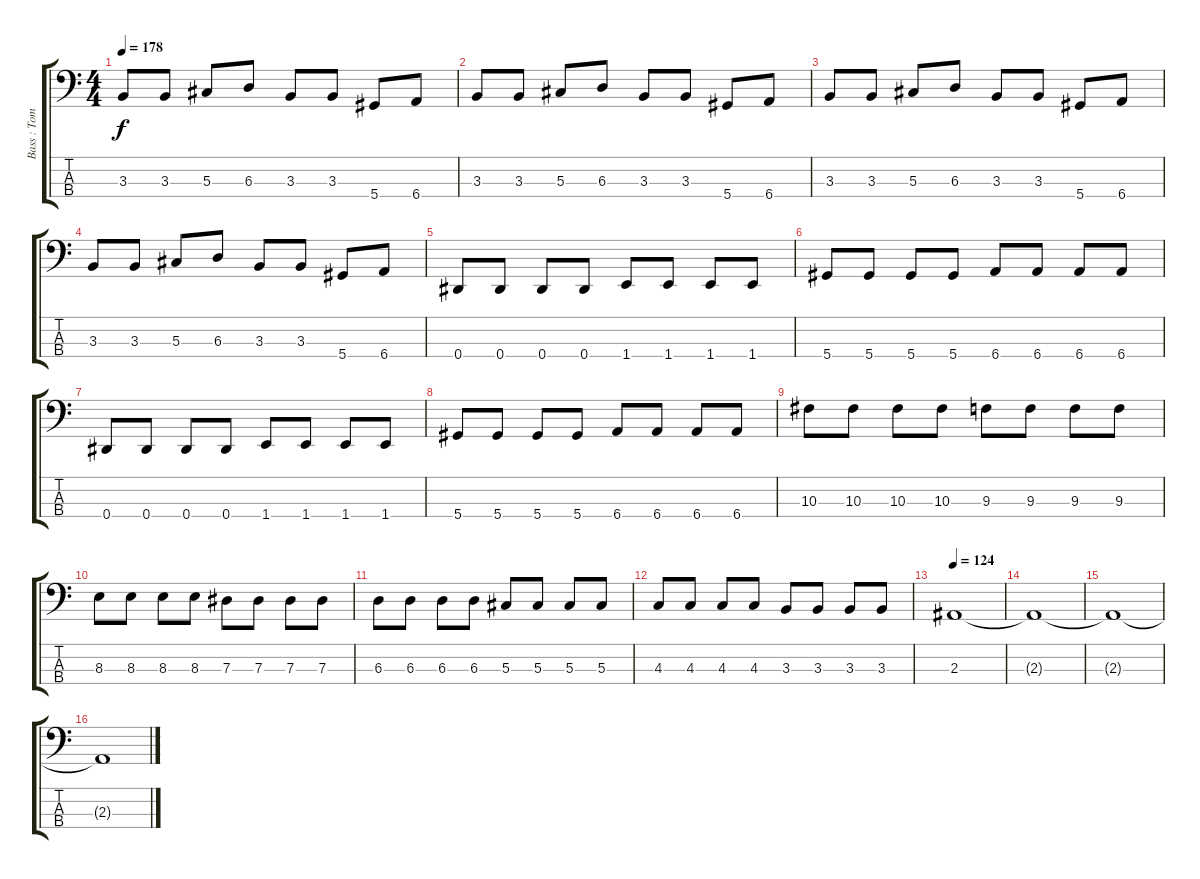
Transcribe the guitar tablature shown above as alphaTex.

\track ("Bass : Tom Araya" "Bass : Tom") {instrument electricbasspick}
\staff {score tabs}
\tuning (Gb2 Db2 Ab1 Eb1) {hide}
\ts (4 4)
\tempo 178
\clef f4
\ks c
3.3.8{dy f} 3.3.8 5.3.8 6.3.8 3.3.8 3.3.8 5.4.8 6.4.8 |
3.3.8 3.3.8 5.3.8 6.3.8 3.3.8 3.3.8 5.4.8 6.4.8 |
3.3.8 3.3.8 5.3.8 6.3.8 3.3.8 3.3.8 5.4.8 6.4.8 |
3.3.8 3.3.8 5.3.8 6.3.8 3.3.8 3.3.8 5.4.8 6.4.8 |
0.4.8 0.4.8 0.4.8 0.4.8 1.4.8 1.4.8 1.4.8 1.4.8 |
5.4.8 5.4.8 5.4.8 5.4.8 6.4.8 6.4.8 6.4.8 6.4.8 |
0.4.8 0.4.8 0.4.8 0.4.8 1.4.8 1.4.8 1.4.8 1.4.8 |
5.4.8 5.4.8 5.4.8 5.4.8 6.4.8 6.4.8 6.4.8 6.4.8 |
10.3.8 10.3.8 10.3.8 10.3.8 9.3.8 9.3.8 9.3.8 9.3.8 |
8.3.8 8.3.8 8.3.8 8.3.8 7.3.8 7.3.8 7.3.8 7.3.8 |
6.3.8 6.3.8 6.3.8 6.3.8 5.3.8 5.3.8 5.3.8 5.3.8 |
4.3.8 4.3.8 4.3.8 4.3.8 3.3.8 3.3.8 3.3.8 3.3.8 |
\tempo 124
2.3.1 |
2.3{t}.1 |
2.3{t}.1 |
2.3{t}.1
